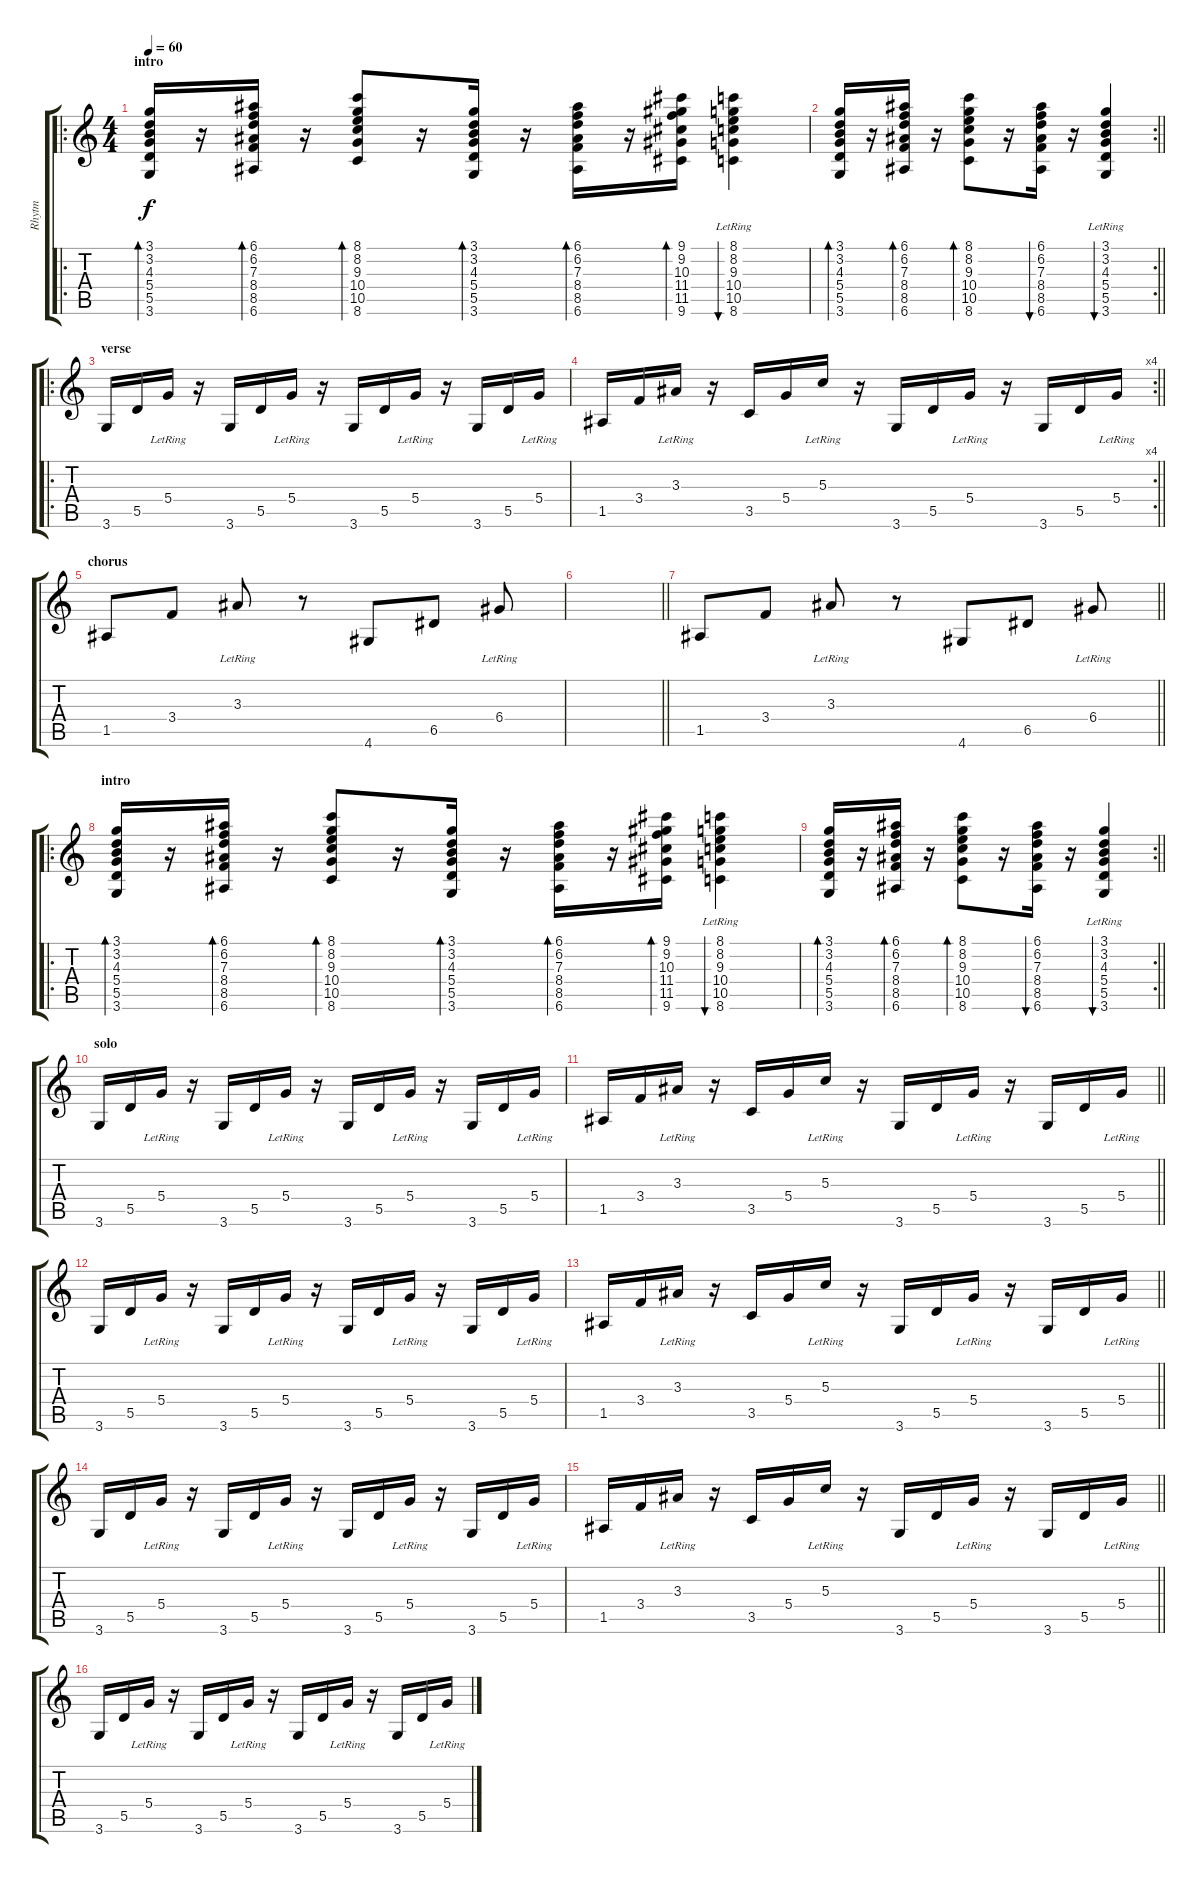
\track ("Rhytm" "Rhytm") {instrument acousticguitarsteel}
\staff {score tabs}
\tuning (E4 B3 G3 D3 A2 E2) {hide}
\ro
\ts (4 4)
\section ("" "intro")
\tempo 60
\clef g2
\ks c
(3.1 3.2 4.3 5.4 5.5 3.6).16{bd 30 dy f} r.16 (6.1 6.2 7.3 8.4 8.5 6.6).16{bd 30} r.16 (8.1 8.2 9.3 10.4 10.5 8.6).8{bd 30} r.16 (3.1 3.2 4.3 5.4 5.5 3.6).16{bd 30} r.16 (6.1 6.2 7.3 8.4 8.5 6.6).16{bd 30} r.16 (9.1 9.2 10.3 11.4 11.5 9.6).16{bd 30} (8.1 8.2 9.3 10.4{lr} 10.5 8.6).4{bu 30} |
\rc 2
\barLineRight lightlight
(3.1 3.2 4.3 5.4 5.5 3.6).16{bd 30} r.16 (6.1 6.2 7.3 8.4 8.5 6.6).16{bd 30} r.16 (8.1 8.2 9.3 10.4 10.5 8.6).8{bd 30} r.16 (6.1 6.2 7.3 8.4 8.5 6.6).16{bu 30} r.16 (3.1 3.2{lr} 4.3 5.4 5.5 3.6).4{bu 30} |
\ro
\section ("" "verse")
3.6.16 5.5.16 5.4{lr}.16 r.16 3.6.16 5.5.16 5.4{lr}.16 r.16 3.6.16 5.5.16 5.4{lr}.16 r.16 3.6.16 5.5.16 5.4{lr}.16 |
\rc 4
\barLineRight lightlight
1.5.16 3.4.16 3.3{lr}.16 r.16 3.5.16 5.4.16 5.3{lr}.16 r.16 3.6.16 5.5.16 5.4{lr}.16 r.16 3.6.16 5.5.16 5.4{lr}.16 |
\section ("" "chorus")
1.5.8 3.4.8 3.3{lr}.8 r.8 4.6.8 6.5.8 6.4{lr}.8 |
\barLineRight lightlight
|
\barLineRight lightlight
1.5.8 3.4.8 3.3{lr}.8 r.8 4.6.8 6.5.8 6.4{lr}.8 |
\ro
\section ("" "intro")
(3.1 3.2 4.3 5.4 5.5 3.6).16{bd 30} r.16 (6.1 6.2 7.3 8.4 8.5 6.6).16{bd 30} r.16 (8.1 8.2 9.3 10.4 10.5 8.6).8{bd 30} r.16 (3.1 3.2 4.3 5.4 5.5 3.6).16{bd 30} r.16 (6.1 6.2 7.3 8.4 8.5 6.6).16{bd 30} r.16 (9.1 9.2 10.3 11.4 11.5 9.6).16{bd 30} (8.1 8.2 9.3 10.4{lr} 10.5 8.6).4{bu 30} |
\rc 2
\barLineRight lightlight
(3.1 3.2 4.3 5.4 5.5 3.6).16{bd 30} r.16 (6.1 6.2 7.3 8.4 8.5 6.6).16{bd 30} r.16 (8.1 8.2 9.3 10.4 10.5 8.6).8{bd 30} r.16 (6.1 6.2 7.3 8.4 8.5 6.6).16{bu 30} r.16 (3.1 3.2{lr} 4.3 5.4 5.5 3.6).4{bu 30} |
\section ("" "solo")
3.6.16 5.5.16 5.4{lr}.16 r.16 3.6.16 5.5.16 5.4{lr}.16 r.16 3.6.16 5.5.16 5.4{lr}.16 r.16 3.6.16 5.5.16 5.4{lr}.16 |
\barLineRight lightlight
1.5.16 3.4.16 3.3{lr}.16 r.16 3.5.16 5.4.16 5.3{lr}.16 r.16 3.6.16 5.5.16 5.4{lr}.16 r.16 3.6.16 5.5.16 5.4{lr}.16 |
3.6.16 5.5.16 5.4{lr}.16 r.16 3.6.16 5.5.16 5.4{lr}.16 r.16 3.6.16 5.5.16 5.4{lr}.16 r.16 3.6.16 5.5.16 5.4{lr}.16 |
\barLineRight lightlight
1.5.16 3.4.16 3.3{lr}.16 r.16 3.5.16 5.4.16 5.3{lr}.16 r.16 3.6.16 5.5.16 5.4{lr}.16 r.16 3.6.16 5.5.16 5.4{lr}.16 |
3.6.16 5.5.16 5.4{lr}.16 r.16 3.6.16 5.5.16 5.4{lr}.16 r.16 3.6.16 5.5.16 5.4{lr}.16 r.16 3.6.16 5.5.16 5.4{lr}.16 |
\barLineRight lightlight
1.5.16 3.4.16 3.3{lr}.16 r.16 3.5.16 5.4.16 5.3{lr}.16 r.16 3.6.16 5.5.16 5.4{lr}.16 r.16 3.6.16 5.5.16 5.4{lr}.16 |
3.6.16 5.5.16 5.4{lr}.16 r.16 3.6.16 5.5.16 5.4{lr}.16 r.16 3.6.16 5.5.16 5.4{lr}.16 r.16 3.6.16 5.5.16 5.4{lr}.16
